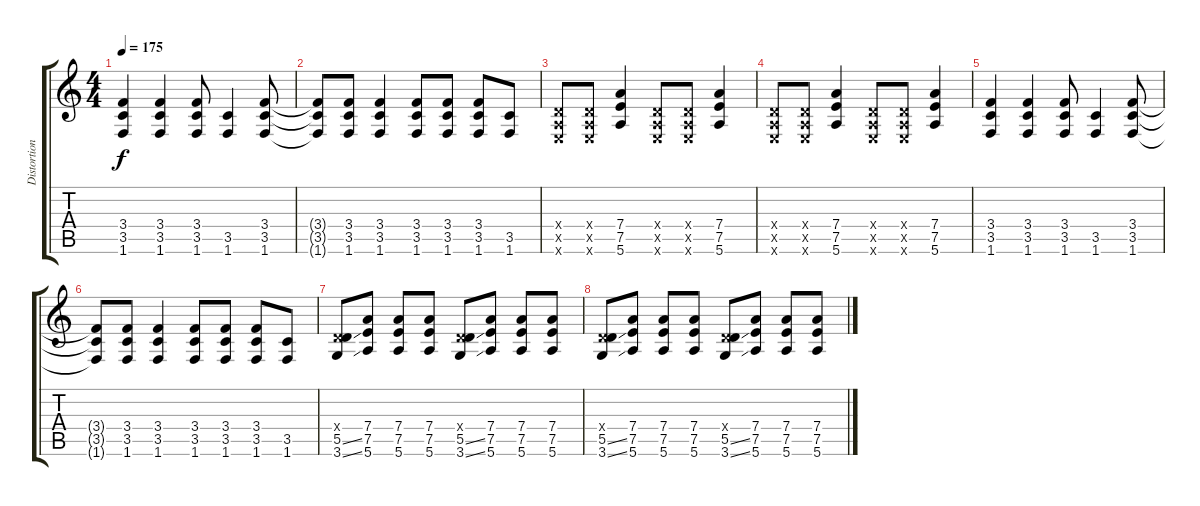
\track ("Distortion" "Distortion") {instrument overdrivenguitar}
\staff {score tabs}
\tuning (E4 B3 G3 D3 A2 E2) {hide}
\ts (4 4)
\tempo 175
\clef g2
\ks c
(3.4 3.5 1.6).4{dy f} (3.4 3.5 1.6).4 (3.4 3.5 1.6).8 (3.5 1.6).4 (3.4 3.5 1.6).8 |
(3.4{t} 3.5{t} 1.6{t}).8 (3.4 3.5 1.6).8 (3.4 3.5 1.6).4 (3.4 3.5 1.6).8 (3.4 3.5 1.6).8 (3.4 3.5 1.6).8 (3.5 1.6).8 |
(0.4{x} 0.5{x} 0.6{x}).8 (0.4{x} 0.5{x} 0.6{x}).8 (7.4 7.5 5.6).4 (0.4{x} 0.5{x} 0.6{x}).8 (0.4{x} 0.5{x} 0.6{x}).8 (7.4 7.5 5.6).4 |
(0.4{x} 0.5{x} 0.6{x}).8 (0.4{x} 0.5{x} 0.6{x}).8 (7.4 7.5 5.6).4 (0.4{x} 0.5{x} 0.6{x}).8 (0.4{x} 0.5{x} 0.6{x}).8 (7.4 7.5 5.6).4 |
(3.4 3.5 1.6).4 (3.4 3.5 1.6).4 (3.4 3.5 1.6).8 (3.5 1.6).4 (3.4 3.5 1.6).8 |
(3.4{t} 3.5{t} 1.6{t}).8 (3.4 3.5 1.6).8 (3.4 3.5 1.6).4 (3.4 3.5 1.6).8 (3.4 3.5 1.6).8 (3.4 3.5 1.6).8 (3.5 1.6).8 |
(0.4{x} 5.5{ss} 3.6{ss}).8 (7.4 7.5 5.6).8 (7.4 7.5 5.6).8 (7.4 7.5 5.6).8 (0.4{x} 5.5{ss} 3.6{ss}).8 (7.4 7.5 5.6).8 (7.4 7.5 5.6).8 (7.4 7.5 5.6).8 |
(0.4{x} 5.5{ss} 3.6{ss}).8 (7.4 7.5 5.6).8 (7.4 7.5 5.6).8 (7.4 7.5 5.6).8 (0.4{x} 5.5{ss} 3.6{ss}).8 (7.4 7.5 5.6).8 (7.4 7.5 5.6).8 (7.4 7.5 5.6).8
